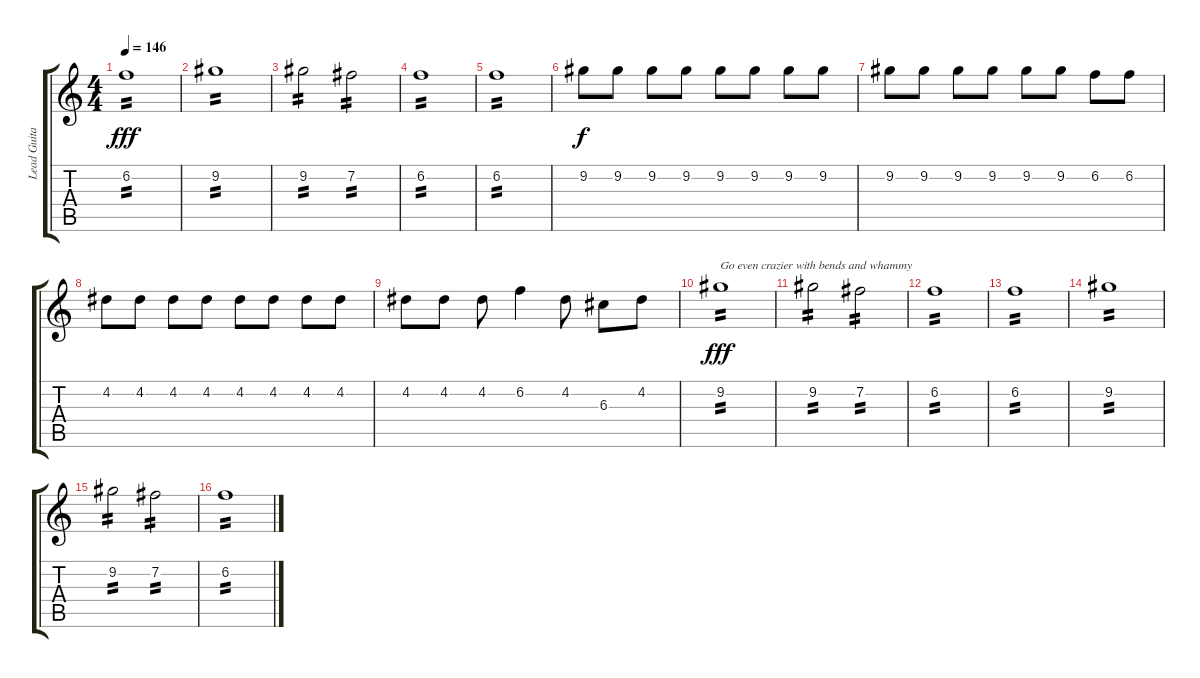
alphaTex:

\track ("Lead Guitar (Donahue)" "Lead Guita") {instrument overdrivenguitar}
\staff {score tabs}
\tuning (E4 B3 G3 D3 A2 E2) {hide}
\ts (4 4)
\tempo 146
\clef g2
\ks c
6.2.1{tp 2 dy fff} |
9.2.1{tp 2} |
9.2.2{tp 2} 7.2.2{tp 2} |
6.2.1{tp 2} |
6.2.1{tp 2} |
9.2.8{dy f} 9.2.8 9.2.8 9.2.8 9.2.8 9.2.8 9.2.8 9.2.8 |
9.2.8 9.2.8 9.2.8 9.2.8 9.2.8 9.2.8 6.2.8 6.2.8 |
4.2.8 4.2.8 4.2.8 4.2.8 4.2.8 4.2.8 4.2.8 4.2.8 |
4.2.8 4.2.8 4.2.8 6.2.4 4.2.8 6.3.8 4.2.8 |
9.2.1{txt "Go even crazier with bends and whammy" tp 2 dy fff} |
9.2.2{tp 2} 7.2.2{tp 2} |
6.2.1{tp 2} |
6.2.1{tp 2} |
9.2.1{tp 2} |
9.2.2{tp 2} 7.2.2{tp 2} |
6.2.1{tp 2}
